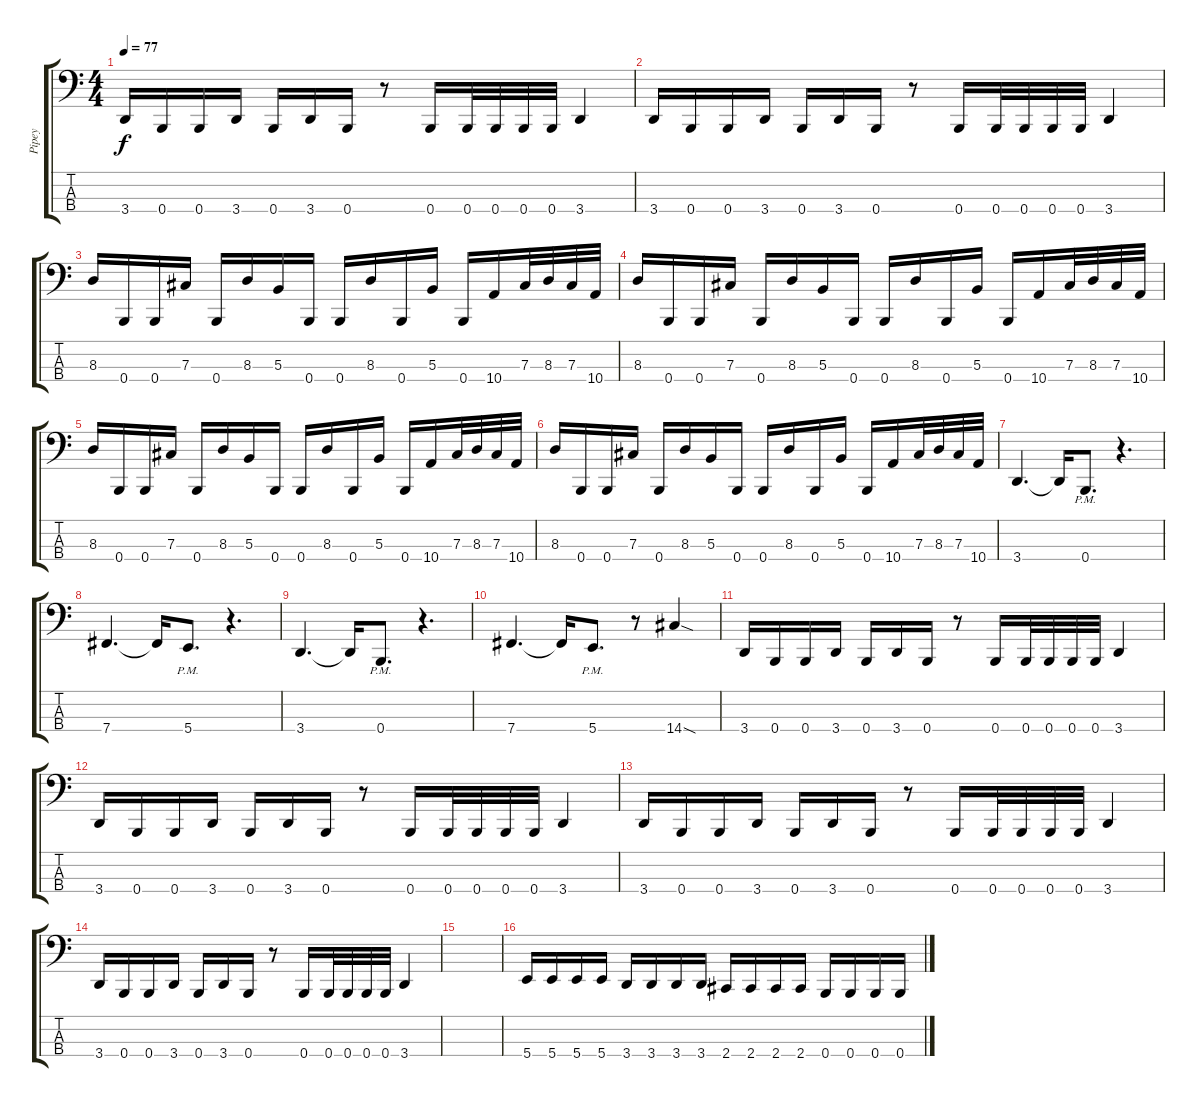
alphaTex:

\track ("Pipey" "Pipey") {instrument electricbasspick}
\staff {score tabs}
\tuning (E2 B1 Gb1 B0) {hide}
\ts (4 4)
\tempo 77
\clef f4
\ks c
3.4.16{dy f} 0.4.16 0.4.16 3.4.16 0.4.16 3.4.16 0.4.16 r.8 0.4.16 0.4.32 0.4.32 0.4.32 0.4.32 3.4.4 |
3.4.16 0.4.16 0.4.16 3.4.16 0.4.16 3.4.16 0.4.16 r.8 0.4.16 0.4.32 0.4.32 0.4.32 0.4.32 3.4.4 |
8.3.16 0.4.16 0.4.16 7.3.16 0.4.16 8.3.16 5.3.16 0.4.16 0.4.16 8.3.16 0.4.16 5.3.16 0.4.16 10.4.16 7.3.32 8.3.32 7.3.32 10.4.32 |
8.3.16 0.4.16 0.4.16 7.3.16 0.4.16 8.3.16 5.3.16 0.4.16 0.4.16 8.3.16 0.4.16 5.3.16 0.4.16 10.4.16 7.3.32 8.3.32 7.3.32 10.4.32 |
8.3.16 0.4.16 0.4.16 7.3.16 0.4.16 8.3.16 5.3.16 0.4.16 0.4.16 8.3.16 0.4.16 5.3.16 0.4.16 10.4.16 7.3.32 8.3.32 7.3.32 10.4.32 |
8.3.16 0.4.16 0.4.16 7.3.16 0.4.16 8.3.16 5.3.16 0.4.16 0.4.16 8.3.16 0.4.16 5.3.16 0.4.16 10.4.16 7.3.32 8.3.32 7.3.32 10.4.32 |
3.4.4{d} 3.4{t}.16 0.4{pm}.8{d} r.4{d} |
7.4.4{d} 7.4{t}.16 5.4{pm}.8{d} r.4{d} |
3.4.4{d} 3.4{t}.16 0.4{pm}.8{d} r.4{d} |
7.4.4{d} 7.4{t}.16 5.4{pm}.8{d} r.8 14.4{sod}.4 |
3.4.16 0.4.16 0.4.16 3.4.16 0.4.16 3.4.16 0.4.16 r.8 0.4.16 0.4.32 0.4.32 0.4.32 0.4.32 3.4.4 |
3.4.16 0.4.16 0.4.16 3.4.16 0.4.16 3.4.16 0.4.16 r.8 0.4.16 0.4.32 0.4.32 0.4.32 0.4.32 3.4.4 |
3.4.16 0.4.16 0.4.16 3.4.16 0.4.16 3.4.16 0.4.16 r.8 0.4.16 0.4.32 0.4.32 0.4.32 0.4.32 3.4.4 |
3.4.16 0.4.16 0.4.16 3.4.16 0.4.16 3.4.16 0.4.16 r.8 0.4.16 0.4.32 0.4.32 0.4.32 0.4.32 3.4.4 |
|
5.4.16 5.4.16 5.4.16 5.4.16 3.4.16 3.4.16 3.4.16 3.4.16 2.4.16 2.4.16 2.4.16 2.4.16 0.4.16 0.4.16 0.4.16 0.4.16
